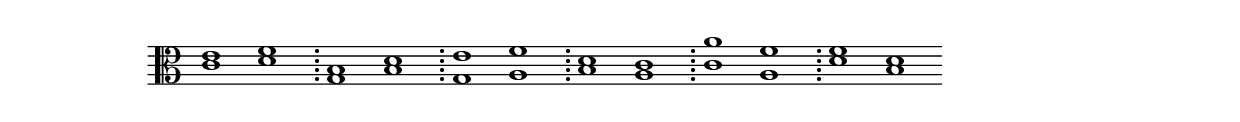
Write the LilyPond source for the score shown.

\version "2.18.2"
#(set-global-staff-size 18)
\pointAndClickOff
\paper{
  between-system-space = 2.4\cm
}
\layout {
\context {
    \Score
    \remove "Bar_number_engraver"
  }
  \context {
    \Staff
    \override VerticalAxisGroup.default-staff-staff-spacing.basic-distance = #24
  }
  \context {
  	\Voice
	\consists "Horizontal_bracket_engraver"
	}
}

\header { 
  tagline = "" 
} 
 
global= {
  \time 4/4
  \key c \major
        \once \override Staff.TimeSignature #'stencil = ##f 
}

top = \new Voice \relative c' {
\override TextScript.outside-staff-padding = #1.6
  \set Score.timing = ##f
  \clef alto

<c e>1 <d f> \bar ";" <g, b> <b d> \bar ";" <g e'> <a f'> \bar ";" <b d> <a c> \bar ";" <c a'> <a f'> \bar ";" <d f> <b d>

}

\score {
	\new Staff << \global \top >>

}
